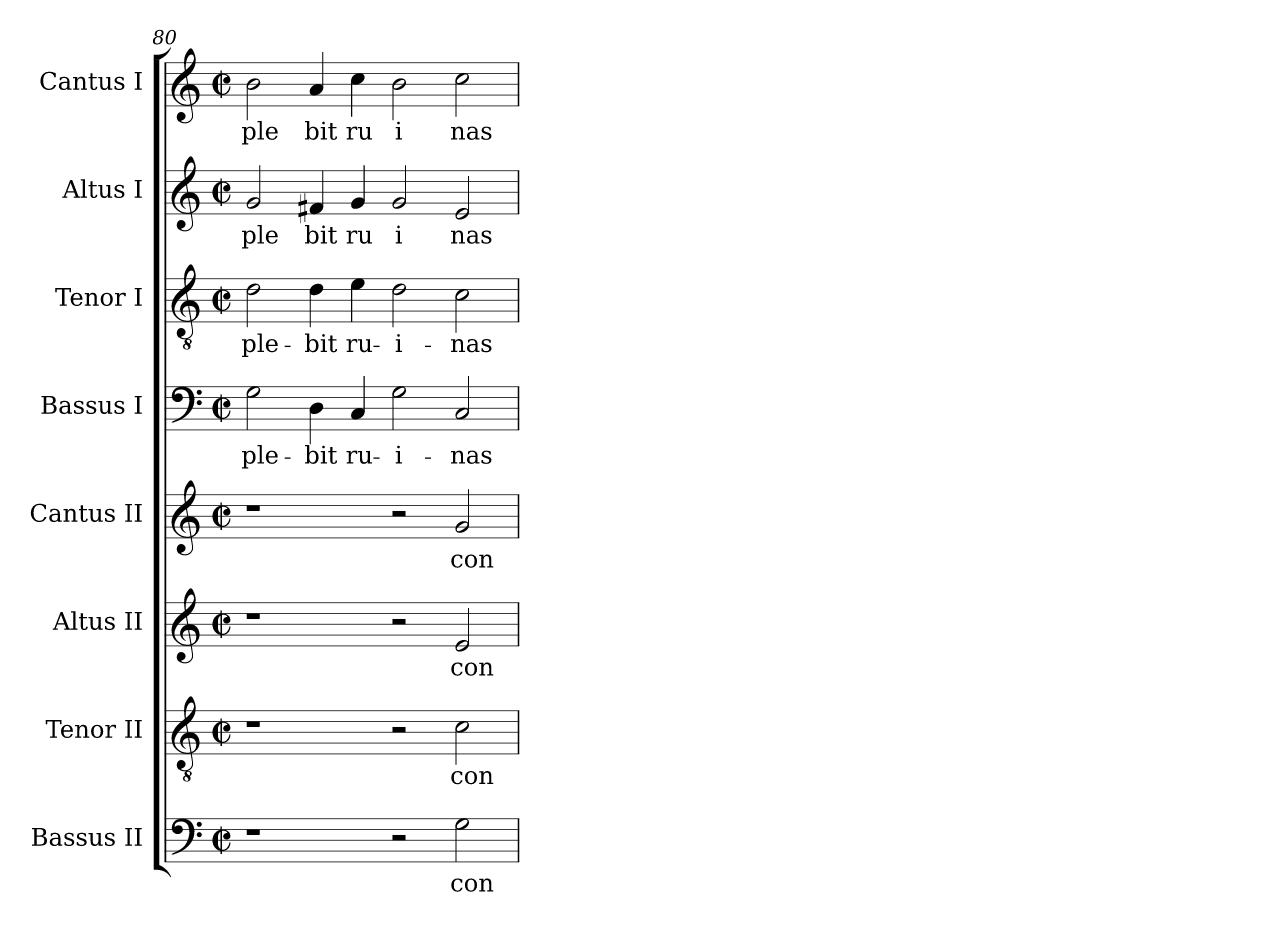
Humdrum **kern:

**kern	**text	**kern	**text	**kern	**text	**kern	**text	**kern	**text	**kern	**text	**kern	**text	**kern	**text
*part8	*part8	*part7	*part7	*part6	*part6	*part5	*part5	*part4	*part4	*part3	*part3	*part2	*part2	*part1	*part1
*staff8	*staff8	*staff7	*staff7	*staff6	*staff6	*staff5	*staff5	*staff4	*staff4	*staff3	*staff3	*staff2	*staff2	*staff1	*staff1
*I"Bassus II	*	*I"Tenor II	*	*I"Altus II	*	*I"Cantus II	*	*I"Bassus I	*	*I"Tenor I	*	*I"Altus I	*	*I"Cantus I	*
*clefF4	*	*clefGv2	*	*clefG2	*	*clefG2	*	*clefF4	*	*clefGv2	*	*clefG2	*	*clefG2	*
*M2/2	*	*M2/2	*	*M2/2	*	*M2/2	*	*M2/2	*	*M2/2	*	*M2/2	*	*M2/2	*
*met(c|)	*	*met(c|)	*	*met(c|)	*	*met(c|)	*	*met(c|)	*	*met(c|)	*	*met(c|)	*	*met(c|)	*
=80	=80	=80	=80	=80	=80	=80	=80	=80	=80	=80	=80	=80	=80	=80	=80
!	!	!	!	!	!	!	!	!	!LO:LY:b:cj	!	!LO:LY:b:cj	!	!LO:LY:b:cj	!	!LO:LY:b:cj
1r	.	1r	.	1r	.	1r	.	2G\	-ple-	2d\	-ple-	2g/	ple	2b\	ple
!	!	!	!	!	!	!	!	!	!LO:LY:b:cj	!	!LO:LY:b:cj	!	!LO:LY:b:cj	!	!LO:LY:b:cj
.	.	.	.	.	.	.	.	4D\	-bit	4d\	-bit	4f#X/	bit	4a/	bit
!	!	!	!	!	!	!	!	!	!LO:LY:b:cj	!	!LO:LY:b:cj	!	!LO:LY:b:cj	!	!LO:LY:b:cj
.	.	.	.	.	.	.	.	4C/	ru-	4e\	ru-	4g/	ru	4cc\	ru
!	!	!	!	!	!	!	!	!	!LO:LY:b:cj	!	!LO:LY:b:cj	!	!LO:LY:b:cj	!	!LO:LY:b:cj
2r	.	2r	.	2r	.	2r	.	2G\	-i-	2d\	-i-	2g/	i	2b\	i
!	!LO:LY:b:cj	!	!LO:LY:b:cj	!	!LO:LY:b:cj	!	!LO:LY:b:cj	!	!LO:LY:b:cj	!	!LO:LY:b:cj	!	!LO:LY:b:cj	!	!LO:LY:b:cj
2G\	con	2c\	con	2e/	con	2g/	con	2C/	-nas	2c\	-nas	2e/	nas	2cc\	nas
=	=	=	=	=	=	=	=	=	=	=	=	=	=	=	=
*-	*-	*-	*-	*-	*-	*-	*-	*-	*-	*-	*-	*-	*-	*-	*-
